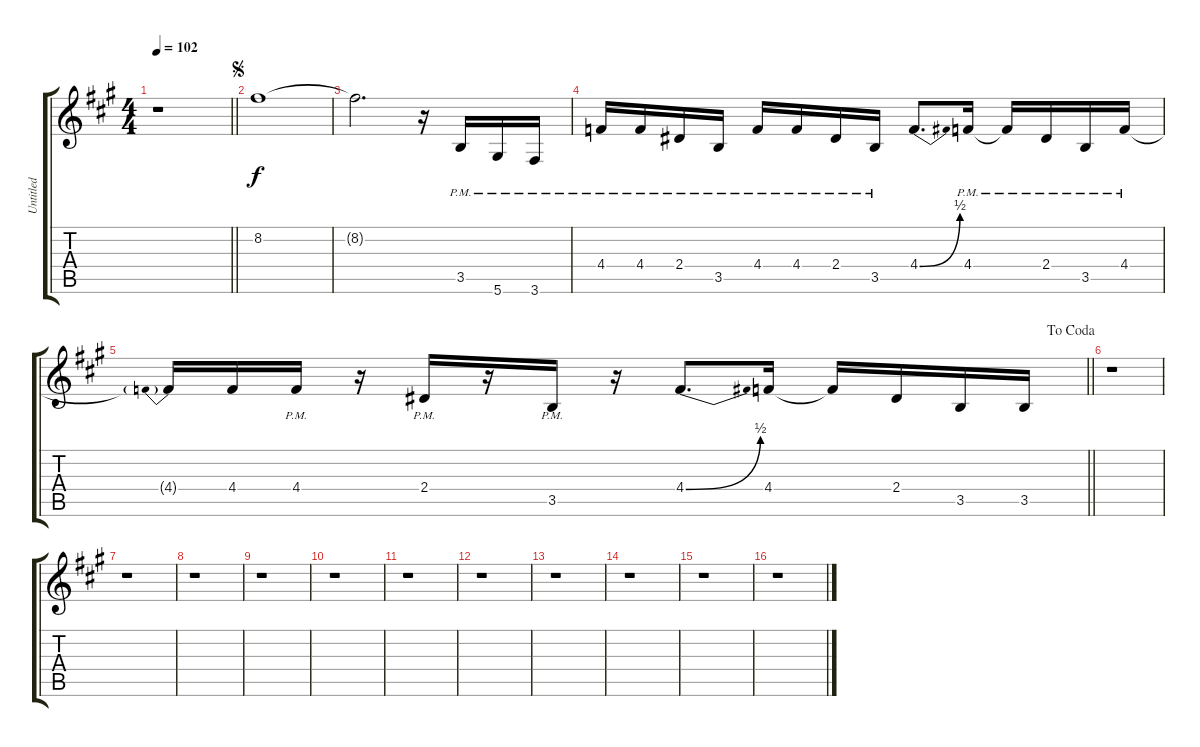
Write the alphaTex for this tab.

\track ("Untitled" "Untitled") {instrument overdrivenguitar}
\staff {score tabs}
\tuning (Eb4 Bb3 Gb3 Db3 Ab2 Eb2) {hide}
\ts (4 4)
\tempo 102
\clef g2
\barLineRight lightlight
\ks a
r.1{dy f} |
\section ("" " ")
\jump segno
8.2.1 |
8.2{t}.2{d} r.16 3.5{pm}.16 5.6{pm}.16 3.6{pm}.16 |
4.4{pm}.16 4.4{pm}.16 2.4{pm}.16 3.5{pm}.16 4.4{pm}.16 4.4{pm}.16 2.4{pm}.16 3.5{pm}.16 4.4{be (bend 0 0 60 2)}.8{d} 4.4{pm}.16 4.4{pm t}.16 2.4{pm}.16 3.5{pm}.16 4.4{pm}.16 |
\jump dacoda
\barLineRight lightlight
4.4{be (prebend 0 2 60 2) t}.16 4.4.16 4.4{pm}.16 r.16 2.4{pm}.16 r.16 3.5{pm}.16 r.16 4.4{be (bend 0 0 60 2)}.8{d} 4.4.16 4.4{t}.16 2.4.16 3.5.16 3.5.16 |
\section ("" " ")
r.1 |
r.1 |
r.1 |
r.1 |
r.1 |
r.1 |
r.1 |
r.1 |
r.1 |
r.1 |
r.1
